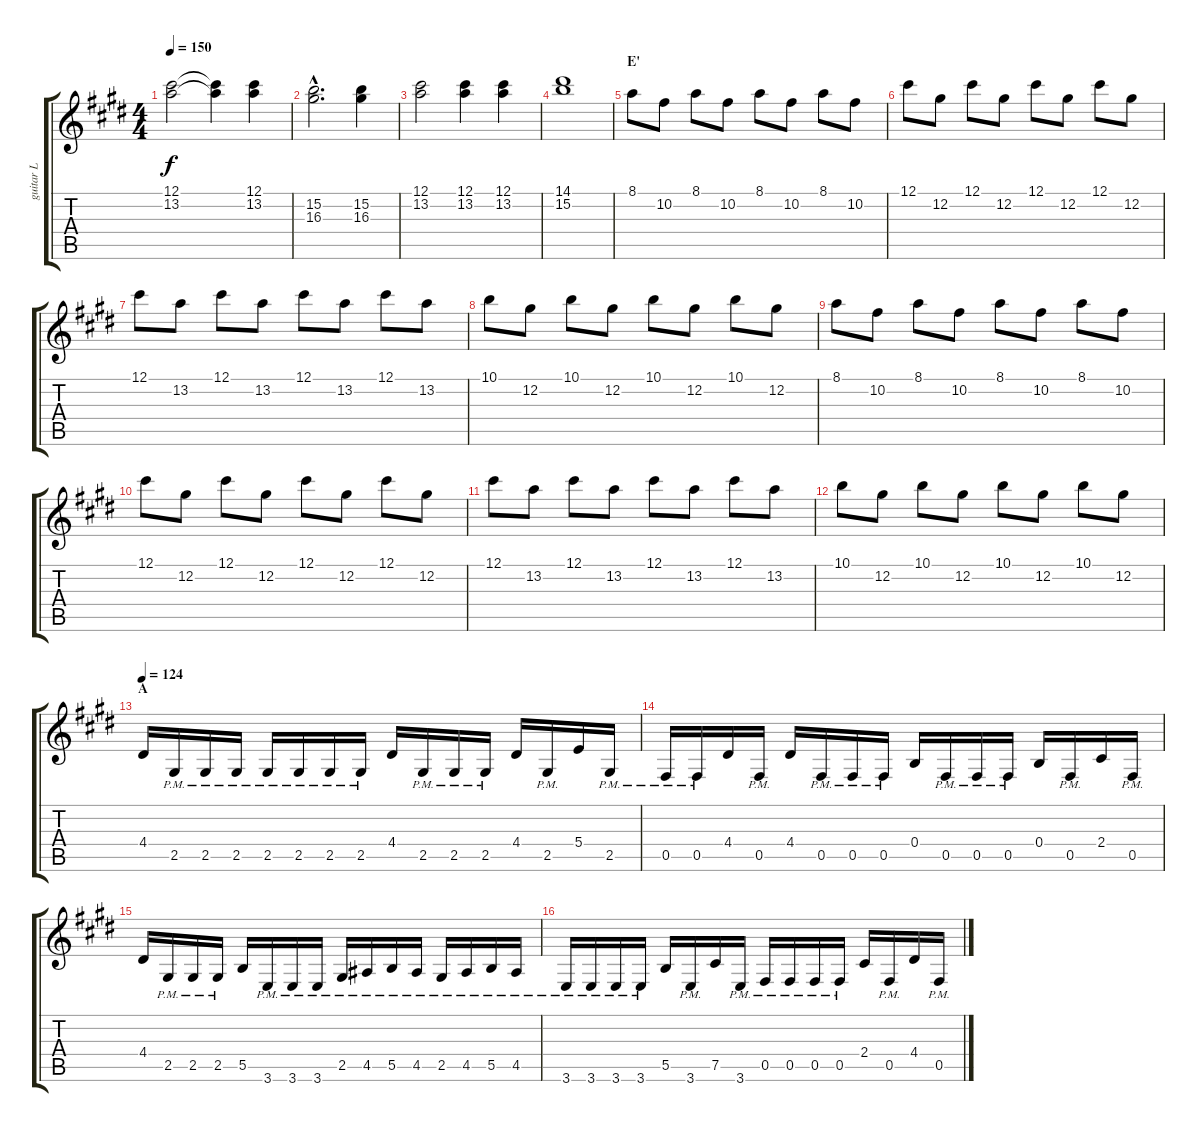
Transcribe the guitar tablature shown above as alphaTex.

\track ("guitar L" "guitar L") {instrument distortionguitar}
\staff {score tabs}
\tuning (Db4 Ab3 E3 B2 Gb2 Db2) {hide}
\ts (4 4)
\tempo 150
\clef g2
\ks e
(12.1 13.2).2{dy f} (12.1{t} 13.2{t}).4 (12.1 13.2).4 |
(15.2{hac} 16.3{hac}).2{d} (15.2 16.3).4 |
(12.1 13.2).2 (12.1 13.2).4 (12.1 13.2).4 |
(14.1 15.2).1 |
\section ("" "E'")
8.1.8 10.2.8 8.1.8 10.2.8 8.1.8 10.2.8 8.1.8 10.2.8 |
12.1.8 12.2.8 12.1.8 12.2.8 12.1.8 12.2.8 12.1.8 12.2.8 |
12.1.8 13.2.8 12.1.8 13.2.8 12.1.8 13.2.8 12.1.8 13.2.8 |
10.1.8 12.2.8 10.1.8 12.2.8 10.1.8 12.2.8 10.1.8 12.2.8 |
8.1.8 10.2.8 8.1.8 10.2.8 8.1.8 10.2.8 8.1.8 10.2.8 |
12.1.8 12.2.8 12.1.8 12.2.8 12.1.8 12.2.8 12.1.8 12.2.8 |
12.1.8 13.2.8 12.1.8 13.2.8 12.1.8 13.2.8 12.1.8 13.2.8 |
10.1.8 12.2.8 10.1.8 12.2.8 10.1.8 12.2.8 10.1.8 12.2.8 |
\section ("" "A")
\tempo 124
4.4.16 2.5{pm}.16 2.5{pm}.16 2.5{pm}.16 2.5{pm}.16 2.5{pm}.16 2.5{pm}.16 2.5{pm}.16 4.4.16 2.5{pm}.16 2.5{pm}.16 2.5{pm}.16 4.4.16 2.5{pm}.16 5.4.16 2.5{pm}.16 |
0.5{pm}.16 0.5{pm}.16 4.4.16 0.5{pm}.16 4.4.16 0.5{pm}.16 0.5{pm}.16 0.5{pm}.16 0.4.16 0.5{pm}.16 0.5{pm}.16 0.5{pm}.16 0.4.16 0.5{pm}.16 2.4.16 0.5{pm}.16 |
4.4.16 2.5{pm}.16 2.5{pm}.16 2.5{pm}.16 5.5.16 3.6{pm}.16 3.6{pm}.16 3.6{pm}.16 2.5{pm}.16 4.5{pm}.16 5.5{pm}.16 4.5{pm}.16 2.5{pm}.16 4.5{pm}.16 5.5{pm}.16 4.5{pm}.16 |
3.6{pm}.16 3.6{pm}.16 3.6{pm}.16 3.6{pm}.16 5.5.16 3.6{pm}.16 7.5.16 3.6{pm}.16 0.5{pm}.16 0.5{pm}.16 0.5{pm}.16 0.5{pm}.16 2.4.16 0.5{pm}.16 4.4.16 0.5{pm}.16
